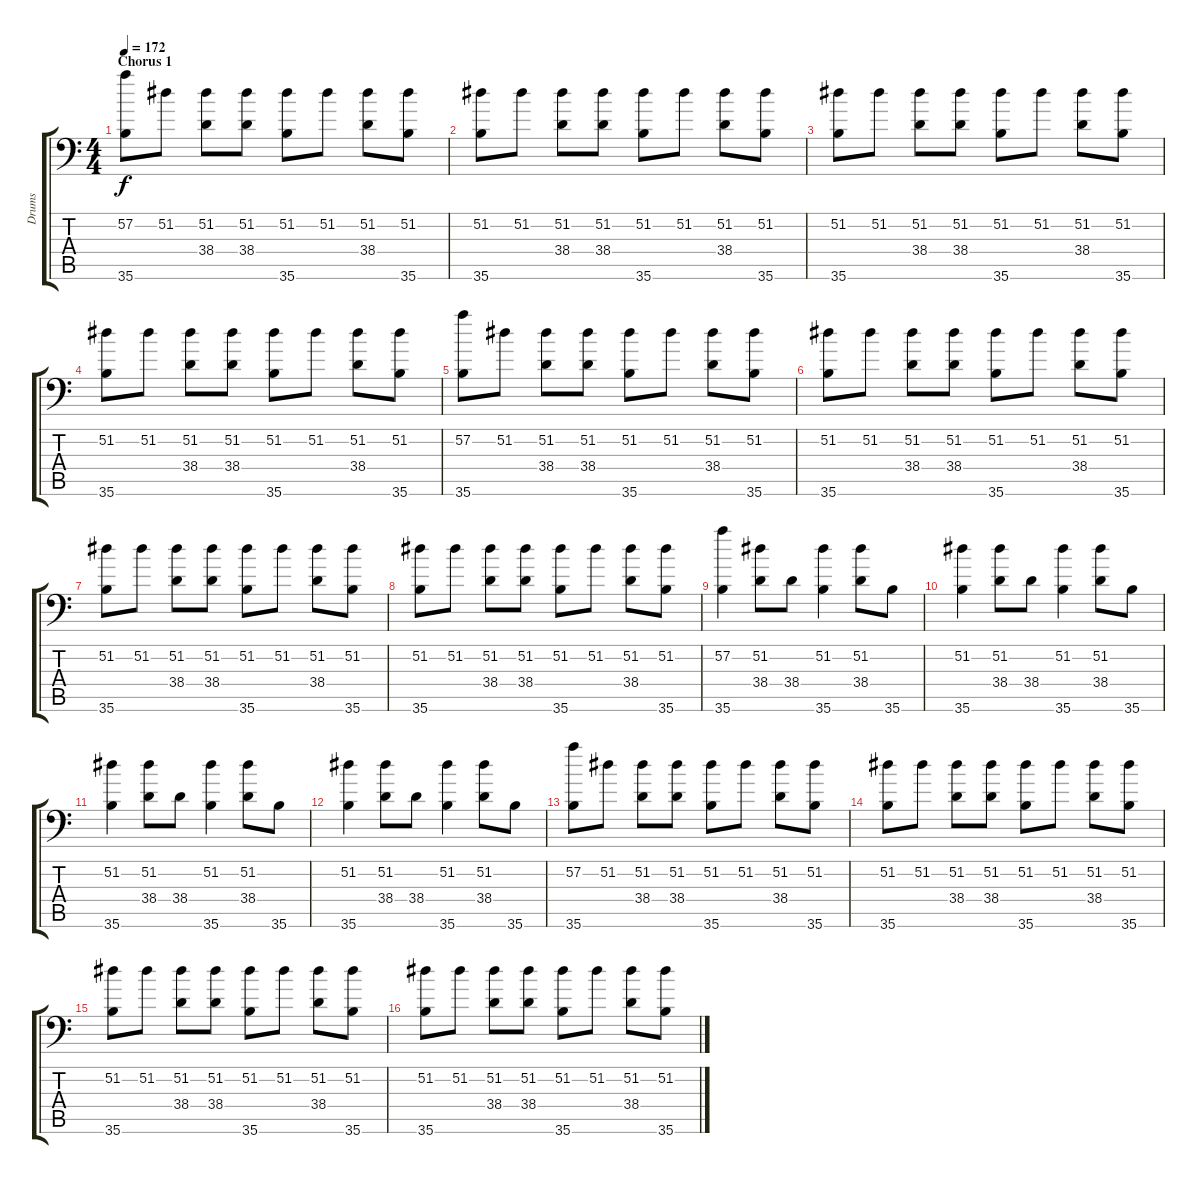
\track ("Drums" "Drums") {instrument acousticgrandpiano}
\staff {score tabs}
\tuning (C-1 C-1 C-1 C-1 C-1 C-1) {hide}
\ts (4 4)
\section ("" "Chorus 1")
\tempo 172
\clef f4
\ks c
(57.2 35.6).8{dy f} 51.2.8 (51.2 38.4).8 (51.2 38.4).8 (51.2 35.6).8 51.2.8 (51.2 38.4).8 (51.2 35.6).8 |
(51.2 35.6).8 51.2.8 (51.2 38.4).8 (51.2 38.4).8 (51.2 35.6).8 51.2.8 (51.2 38.4).8 (51.2 35.6).8 |
(51.2 35.6).8 51.2.8 (51.2 38.4).8 (51.2 38.4).8 (51.2 35.6).8 51.2.8 (51.2 38.4).8 (51.2 35.6).8 |
(51.2 35.6).8 51.2.8 (51.2 38.4).8 (51.2 38.4).8 (51.2 35.6).8 51.2.8 (51.2 38.4).8 (51.2 35.6).8 |
(57.2 35.6).8 51.2.8 (51.2 38.4).8 (51.2 38.4).8 (51.2 35.6).8 51.2.8 (51.2 38.4).8 (51.2 35.6).8 |
(51.2 35.6).8 51.2.8 (51.2 38.4).8 (51.2 38.4).8 (51.2 35.6).8 51.2.8 (51.2 38.4).8 (51.2 35.6).8 |
(51.2 35.6).8 51.2.8 (51.2 38.4).8 (51.2 38.4).8 (51.2 35.6).8 51.2.8 (51.2 38.4).8 (51.2 35.6).8 |
(51.2 35.6).8 51.2.8 (51.2 38.4).8 (51.2 38.4).8 (51.2 35.6).8 51.2.8 (51.2 38.4).8 (51.2 35.6).8 |
(57.2 35.6).4 (51.2 38.4).8 38.4.8 (51.2 35.6).4 (51.2 38.4).8 35.6.8 |
(51.2 35.6).4 (51.2 38.4).8 38.4.8 (51.2 35.6).4 (51.2 38.4).8 35.6.8 |
(51.2 35.6).4 (51.2 38.4).8 38.4.8 (51.2 35.6).4 (51.2 38.4).8 35.6.8 |
(51.2 35.6).4 (51.2 38.4).8 38.4.8 (51.2 35.6).4 (51.2 38.4).8 35.6.8 |
(57.2 35.6).8 51.2.8 (51.2 38.4).8 (51.2 38.4).8 (51.2 35.6).8 51.2.8 (51.2 38.4).8 (51.2 35.6).8 |
(51.2 35.6).8 51.2.8 (51.2 38.4).8 (51.2 38.4).8 (51.2 35.6).8 51.2.8 (51.2 38.4).8 (51.2 35.6).8 |
(51.2 35.6).8 51.2.8 (51.2 38.4).8 (51.2 38.4).8 (51.2 35.6).8 51.2.8 (51.2 38.4).8 (51.2 35.6).8 |
(51.2 35.6).8 51.2.8 (51.2 38.4).8 (51.2 38.4).8 (51.2 35.6).8 51.2.8 (51.2 38.4).8 (51.2 35.6).8
